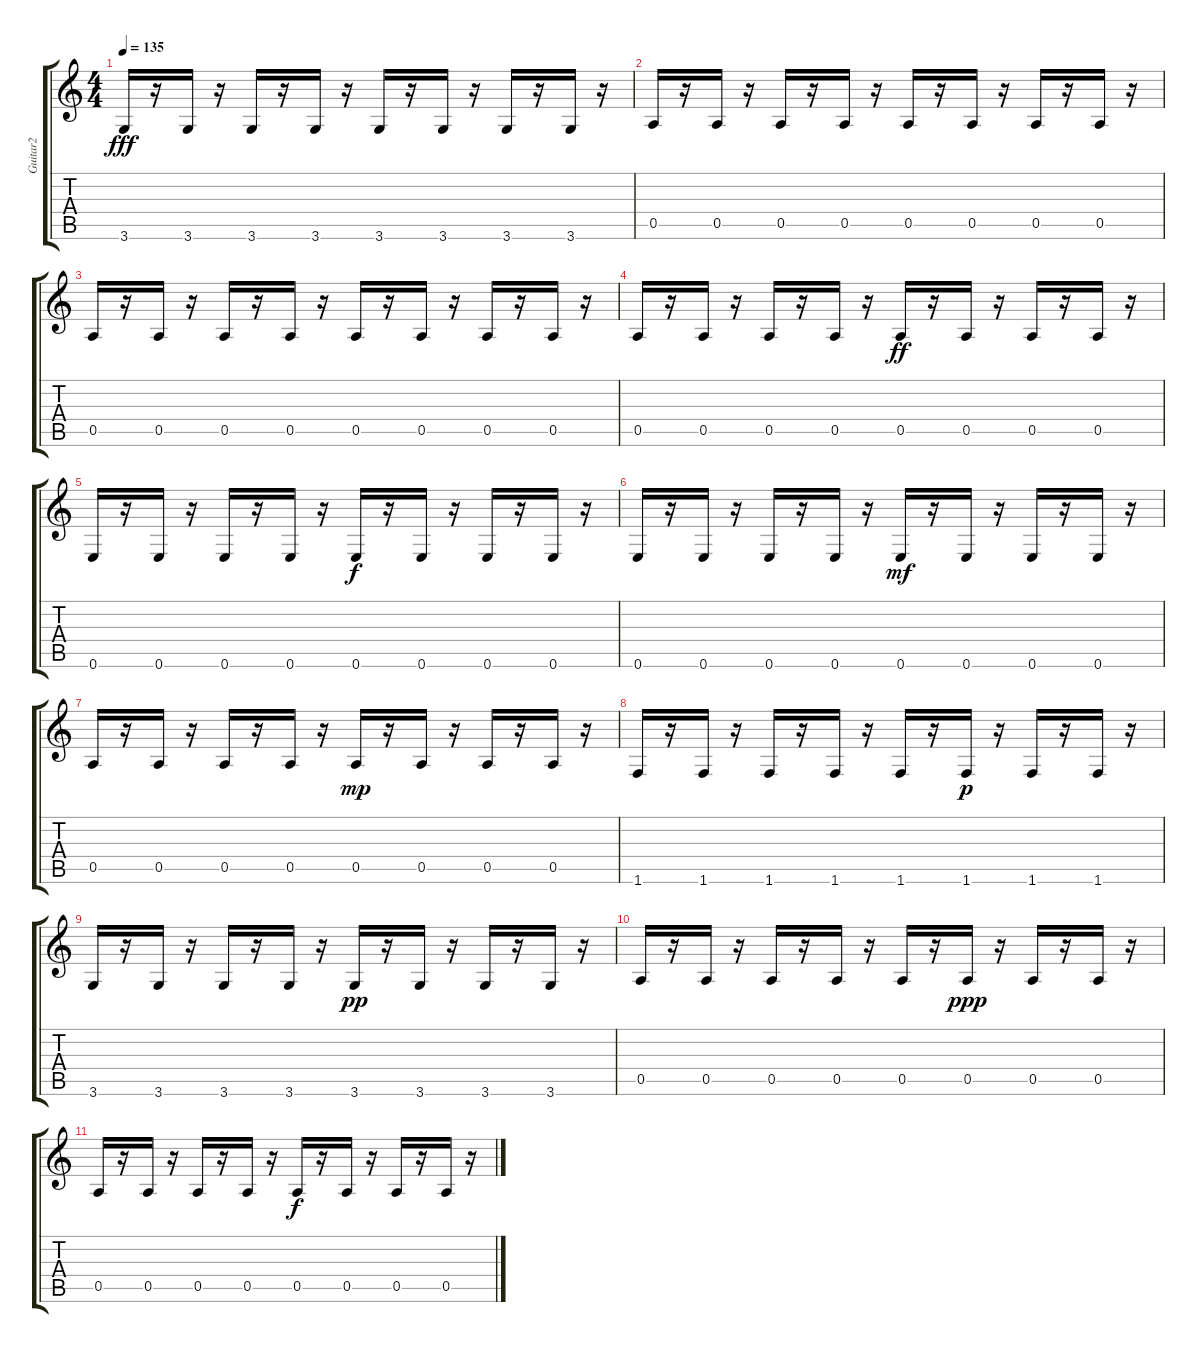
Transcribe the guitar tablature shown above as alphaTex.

\track ("Guitar2" "Guitar2") {instrument electricguitarmuted}
\staff {score tabs}
\tuning (E4 B3 G3 D3 A2 E2) {hide}
\ts (4 4)
\tempo 135
\clef g2
\ks c
3.6.16{dy fff} r.16 3.6.16 r.16 3.6.16 r.16 3.6.16 r.16 3.6.16 r.16 3.6.16 r.16 3.6.16 r.16 3.6.16 r.16 |
0.5.16 r.16 0.5.16 r.16 0.5.16 r.16 0.5.16 r.16 0.5.16 r.16 0.5.16 r.16 0.5.16 r.16 0.5.16 r.16 |
0.5.16 r.16 0.5.16 r.16 0.5.16 r.16 0.5.16 r.16 0.5.16 r.16 0.5.16 r.16 0.5.16 r.16 0.5.16 r.16 |
0.5.16 r.16 0.5.16 r.16 0.5.16 r.16 0.5.16 r.16 0.5.16{dy ff} r.16 0.5.16 r.16 0.5.16 r.16 0.5.16 r.16 |
0.6.16{volume 11} r.16 0.6.16 r.16 0.6.16 r.16 0.6.16 r.16 0.6.16{dy f} r.16 0.6.16 r.16 0.6.16 r.16 0.6.16 r.16 |
0.6.16 r.16 0.6.16 r.16 0.6.16 r.16 0.6.16 r.16 0.6.16{dy mf} r.16 0.6.16 r.16 0.6.16 r.16 0.6.16 r.16 |
0.5.16 r.16 0.5.16 r.16 0.5.16 r.16 0.5.16 r.16 0.5.16{dy mp} r.16 0.5.16 r.16 0.5.16 r.16 0.5.16 r.16 |
1.6.16 r.16 1.6.16 r.16 1.6.16 r.16 1.6.16 r.16 1.6.16 r.16 1.6.16{dy p} r.16 1.6.16 r.16 1.6.16 r.16 |
3.6.16 r.16 3.6.16 r.16 3.6.16 r.16 3.6.16 r.16 3.6.16{dy pp} r.16 3.6.16 r.16 3.6.16 r.16 3.6.16 r.16 |
0.5.16 r.16 0.5.16 r.16 0.5.16 r.16 0.5.16 r.16 0.5.16 r.16 0.5.16{dy ppp} r.16 0.5.16 r.16 0.5.16 r.16 |
0.5.16 r.16 0.5.16 r.16 0.5.16 r.16 0.5.16 r.16 0.5.16{dy f} r.16 0.5.16 r.16 0.5.16 r.16 0.5.16 r.16
